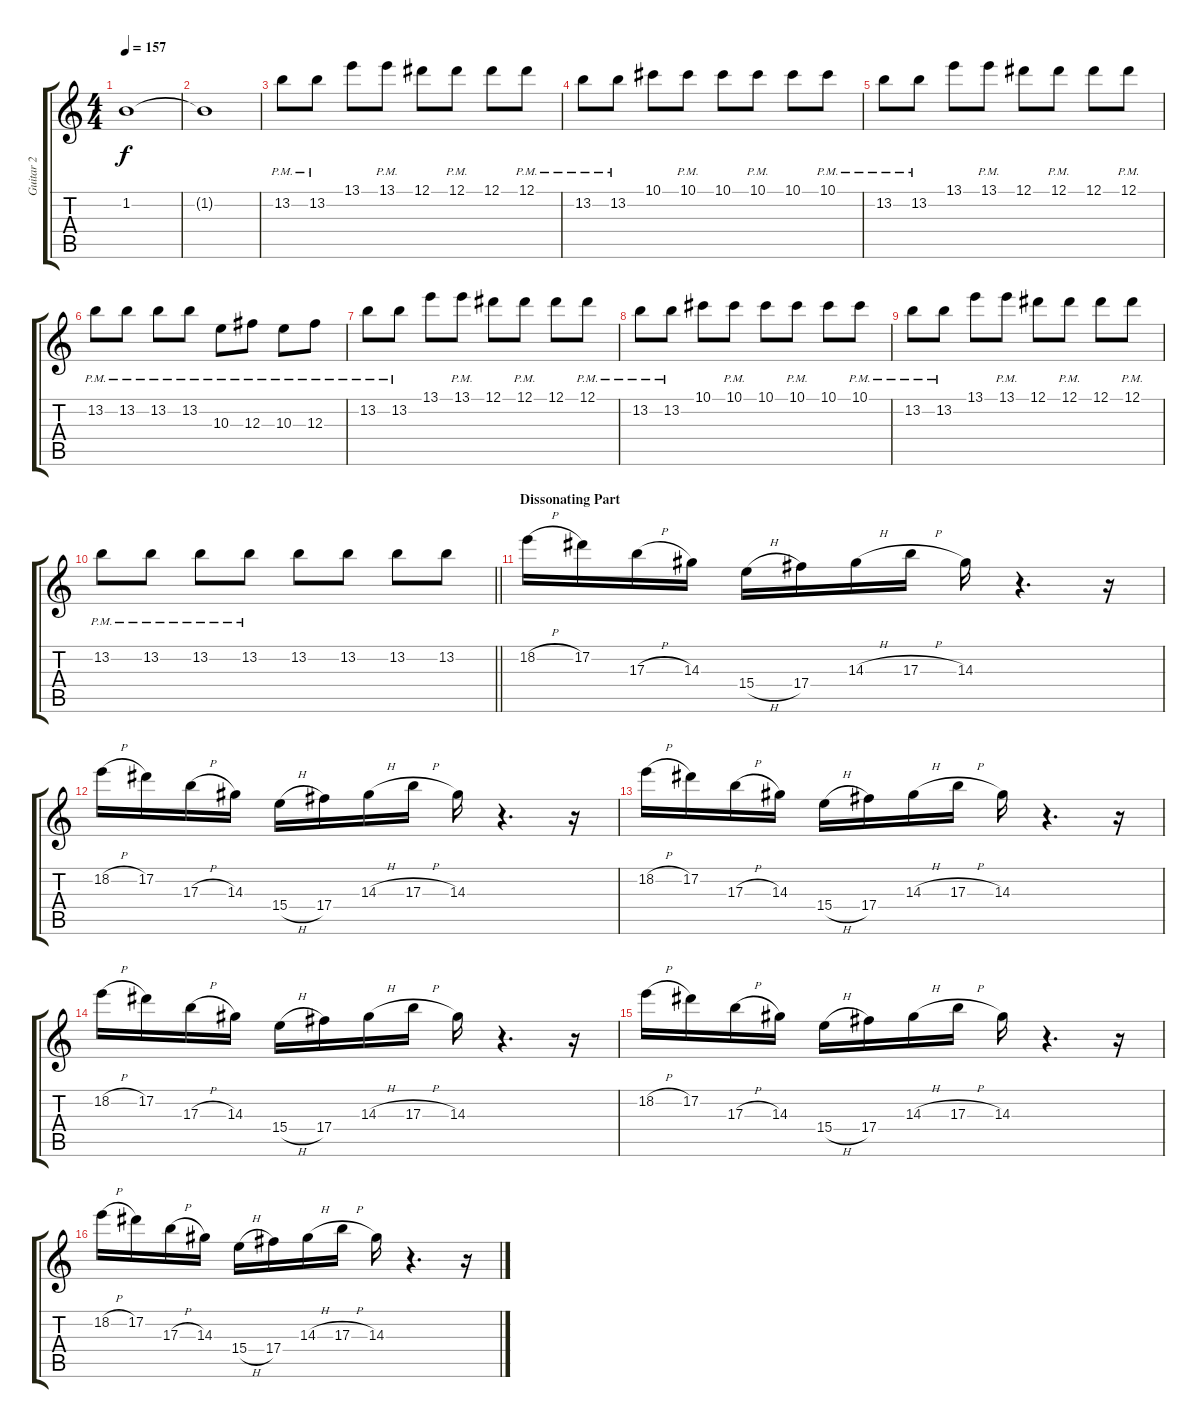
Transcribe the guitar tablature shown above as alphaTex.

\track ("Guitar 2" "Guitar 2") {instrument distortionguitar}
\staff {score tabs}
\tuning (Eb4 Bb3 Gb3 Db3 Ab2 Db2) {hide}
\ts (4 4)
\tempo 157
\clef g2
\ks c
1.2{t}.1{dy f} |
1.2{t}.1 |
13.2{pm}.8 13.2{pm}.8 13.1.8 13.1{pm}.8 12.1.8 12.1{pm}.8 12.1.8 12.1{pm}.8 |
13.2{pm}.8 13.2{pm}.8 10.1.8 10.1{pm}.8 10.1.8 10.1{pm}.8 10.1.8 10.1{pm}.8 |
13.2{pm}.8 13.2{pm}.8 13.1.8 13.1{pm}.8 12.1.8 12.1{pm}.8 12.1.8 12.1{pm}.8 |
13.2{pm}.8 13.2{pm}.8 13.2{pm}.8 13.2{pm}.8 10.3{pm}.8 12.3{pm}.8 10.3{pm}.8 12.3{pm}.8 |
13.2{pm}.8 13.2{pm}.8 13.1.8 13.1{pm}.8 12.1.8 12.1{pm}.8 12.1.8 12.1{pm}.8 |
13.2{pm}.8 13.2{pm}.8 10.1.8 10.1{pm}.8 10.1.8 10.1{pm}.8 10.1.8 10.1{pm}.8 |
13.2{pm}.8 13.2{pm}.8 13.1.8 13.1{pm}.8 12.1.8 12.1{pm}.8 12.1.8 12.1{pm}.8 |
\barLineRight lightlight
13.2{pm}.8 13.2{pm}.8 13.2{pm}.8 13.2{pm}.8 13.2.8 13.2.8 13.2.8 13.2.8 |
\section ("" "Dissonating Part")
18.2{h}.16 17.2.16 17.3{h}.16 14.3.16 15.4{h}.16 17.4.16 14.3{h}.16 17.3{h}.16 14.3.16 r.4{d} r.16 |
18.2{h}.16 17.2.16 17.3{h}.16 14.3.16 15.4{h}.16 17.4.16 14.3{h}.16 17.3{h}.16 14.3.16 r.4{d} r.16 |
18.2{h}.16 17.2.16 17.3{h}.16 14.3.16 15.4{h}.16 17.4.16 14.3{h}.16 17.3{h}.16 14.3.16 r.4{d} r.16 |
18.2{h}.16 17.2.16 17.3{h}.16 14.3.16 15.4{h}.16 17.4.16 14.3{h}.16 17.3{h}.16 14.3.16 r.4{d} r.16 |
18.2{h}.16 17.2.16 17.3{h}.16 14.3.16 15.4{h}.16 17.4.16 14.3{h}.16 17.3{h}.16 14.3.16 r.4{d} r.16 |
18.2{h}.16 17.2.16 17.3{h}.16 14.3.16 15.4{h}.16 17.4.16 14.3{h}.16 17.3{h}.16 14.3.16 r.4{d} r.16
